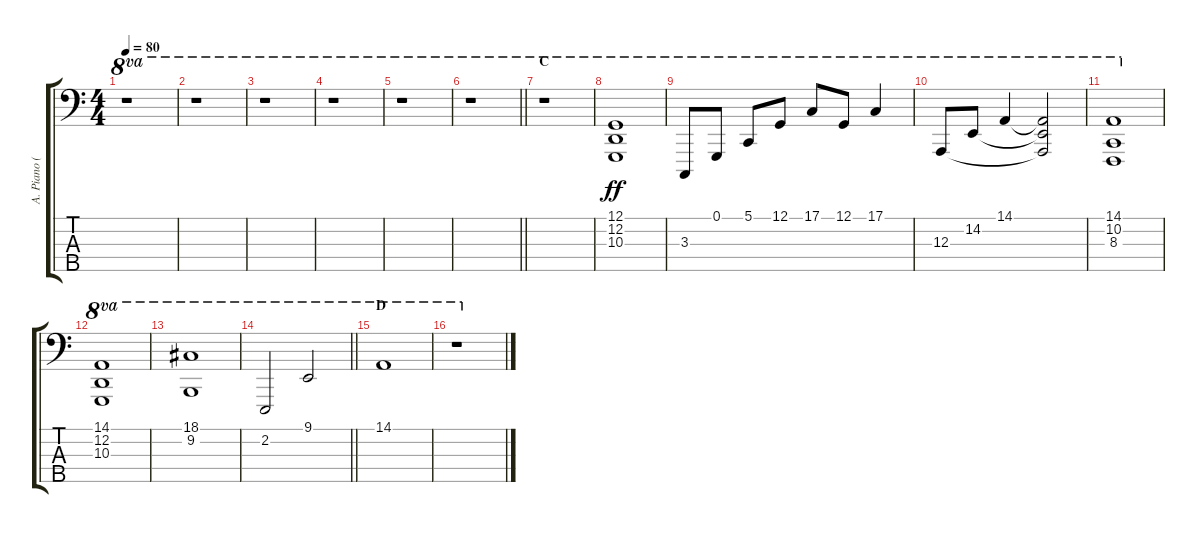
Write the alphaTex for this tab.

\track ("A. Piano (Left Hand)" "A. Piano (") {instrument acousticgrandpiano}
\staff {score tabs}
\tuning (G2 D2 A1 E1 B0) {hide}
\ts (4 4)
\tempo 80
\clef f4
\ks c
r.1{ot 8va dy ff} |
r.1{ot 8va} |
r.1{ot 8va} |
r.1{ot 8va} |
r.1{ot 8va} |
\barLineRight lightlight
r.1{ot 8va} |
\section ("" "C")
r.1{ot 8va} |
(12.1 12.2 10.3).1{ot 8va} |
3.3.8{ot 8va} 0.1.8{ot 8va} 5.1.8{ot 8va} 12.1.8{ot 8va} 17.1.8{ot 8va} 12.1.8{ot 8va} 17.1.4{ot 8va} |
12.3.8{ot 8va} 14.2.8{ot 8va} 14.1.4{ot 8va} (14.1{t} 14.2{t} 12.3{t}).2{ot 8va} |
(14.1 10.2 8.3).1{ot 8va} |
(14.1 12.2 10.3).1{ot 8va} |
(18.1 9.2).1{ot 8va} |
\barLineRight lightlight
2.2.2{ot 8va} 9.1.2{ot 8va} |
\section ("" "D")
14.1.1{ot 8va} |
r.1{ot 8va}
